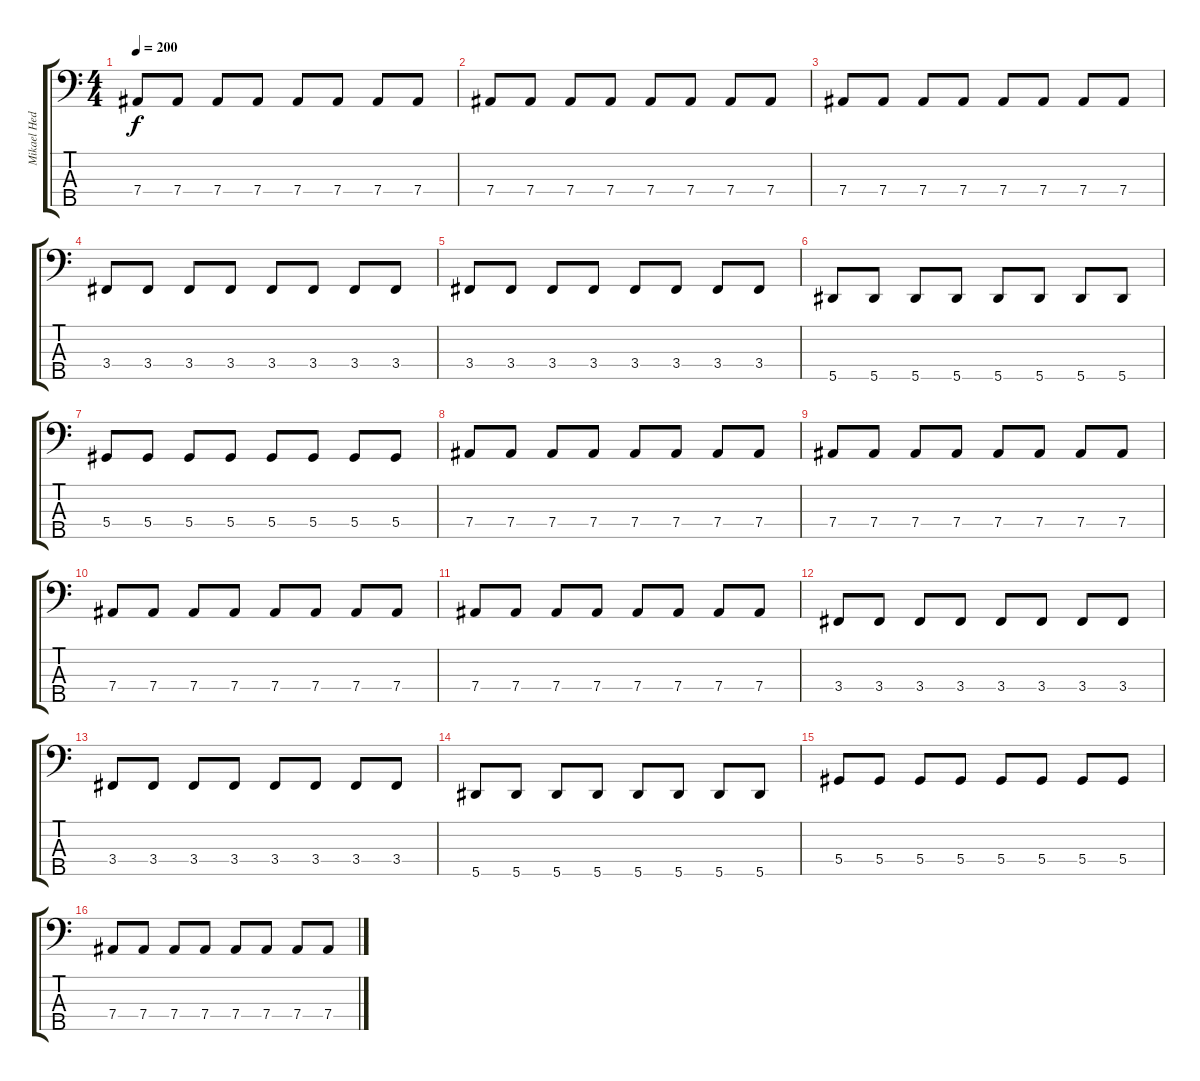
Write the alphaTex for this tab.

\track ("Mikael Hedlund" "Mikael Hed") {instrument electricbassfinger}
\staff {score tabs}
\tuning (Gb2 Db2 Ab1 Eb1 Bb0) {hide}
\ts (4 4)
\tempo 200
\clef f4
\ks c
7.4.8{dy f} 7.4.8 7.4.8 7.4.8 7.4.8 7.4.8 7.4.8 7.4.8 |
7.4.8 7.4.8 7.4.8 7.4.8 7.4.8 7.4.8 7.4.8 7.4.8 |
7.4.8 7.4.8 7.4.8 7.4.8 7.4.8 7.4.8 7.4.8 7.4.8 |
3.4.8 3.4.8 3.4.8 3.4.8 3.4.8 3.4.8 3.4.8 3.4.8 |
3.4.8 3.4.8 3.4.8 3.4.8 3.4.8 3.4.8 3.4.8 3.4.8 |
5.5.8 5.5.8 5.5.8 5.5.8 5.5.8 5.5.8 5.5.8 5.5.8 |
5.4.8 5.4.8 5.4.8 5.4.8 5.4.8 5.4.8 5.4.8 5.4.8 |
7.4.8 7.4.8 7.4.8 7.4.8 7.4.8 7.4.8 7.4.8 7.4.8 |
7.4.8 7.4.8 7.4.8 7.4.8 7.4.8 7.4.8 7.4.8 7.4.8 |
7.4.8 7.4.8 7.4.8 7.4.8 7.4.8 7.4.8 7.4.8 7.4.8 |
7.4.8 7.4.8 7.4.8 7.4.8 7.4.8 7.4.8 7.4.8 7.4.8 |
3.4.8 3.4.8 3.4.8 3.4.8 3.4.8 3.4.8 3.4.8 3.4.8 |
3.4.8 3.4.8 3.4.8 3.4.8 3.4.8 3.4.8 3.4.8 3.4.8 |
5.5.8 5.5.8 5.5.8 5.5.8 5.5.8 5.5.8 5.5.8 5.5.8 |
5.4.8 5.4.8 5.4.8 5.4.8 5.4.8 5.4.8 5.4.8 5.4.8 |
7.4.8 7.4.8 7.4.8 7.4.8 7.4.8 7.4.8 7.4.8 7.4.8
